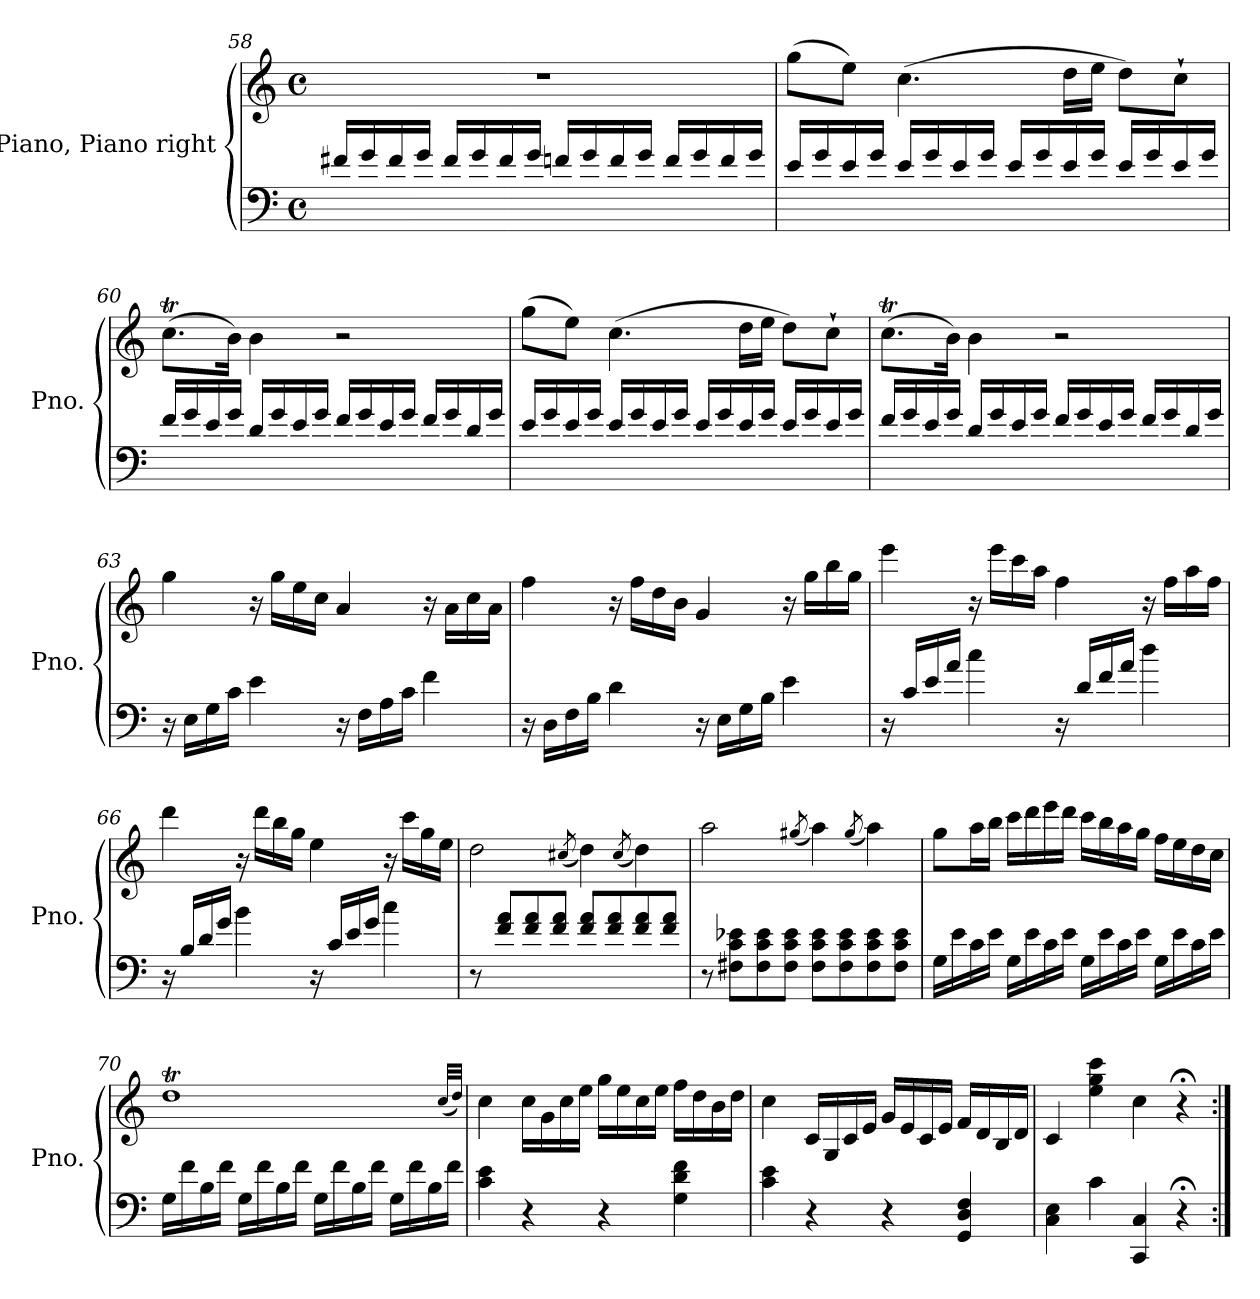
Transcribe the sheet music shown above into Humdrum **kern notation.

**kern	**kern
*part1	*part1
*staff2	*staff1
*I"Piano, Piano right	*
*I'Pno.	*
*clefF4	*clefG2
*k[]	*k[]
*M4/4	*M4/4
*met(c)	*met(c)
=58	=58
16f#X/LL	1r
16g/	.
16f#/	.
16g/JJ	.
16f#/LL	.
16g/	.
16f#/	.
16g/JJ	.
16fn/LL	.
16g/	.
16f/	.
16g/JJ	.
16f/LL	.
16g/	.
16f/	.
16g/JJ	.
=59	=59
16e/LL	(>8gg\L
16g/	.
16e/	8ee\J)
16g/JJ	.
16e/LL	(>4.cc\
16g/	.
16e/	.
16g/JJ	.
16e/LL	.
16g/	.
16e/	16dd\LL
16g/JJ	16ee\JJ
16e/LL	8dd\L)
16g/	.
16e/	8cc`\J
16g/JJ	.
=60	=60
16f/LL	(>8.ccT\L
16g/	.
16e/	.
16g/JJ	16b\Jk)
16d/LL	4b\
16g/	.
16e/	.
16g/JJ	.
16f/LL	2r
16g/	.
16e/	.
16g/JJ	.
16f/LL	.
16g/	.
16d/	.
16g/JJ	.
=61	=61
16e/LL	(>8gg\L
16g/	.
16e/	8ee\J)
16g/JJ	.
16e/LL	(>4.cc\
16g/	.
16e/	.
16g/JJ	.
16e/LL	.
16g/	.
16e/	16dd\LL
16g/JJ	16ee\JJ
16e/LL	8dd\L)
16g/	.
16e/	8cc`\J
16g/JJ	.
=62	=62
16f/LL	(>8.ccT\L
16g/	.
16e/	.
16g/JJ	16b\Jk)
16d/LL	4b\
16g/	.
16e/	.
16g/JJ	.
16f/LL	2r
16g/	.
16e/	.
16g/JJ	.
16f/LL	.
16g/	.
16d/	.
16g/JJ	.
=63	=63
16r	4gg\
16E\LL	.
16G\	.
16c\JJ	.
4e\	16r
.	16gg\LL
.	16ee\
.	16cc\JJ
16r	4a/
16F\LL	.
16A\	.
16c\JJ	.
4f\	16r
.	16a\LL
.	16cc\
.	16a\JJ
=64	=64
16r	4ff\
16D\LL	.
16F\	.
16B\JJ	.
4d\	16r
.	16ff\LL
.	16dd\
.	16b\JJ
16r	4g/
16E\LL	.
16G\	.
16B\JJ	.
4e\	16r
.	16gg\LL
.	16bb\
.	16gg\JJ
=65	=65
16r	4eee\
16c/LL	.
16e/	.
16a/JJ	.
4cc\	16r
.	16eee\LL
.	16ccc\
.	16aa\JJ
16r	4ff\
16d/LL	.
16f/	.
16a/JJ	.
4dd\	16r
.	16ff\LL
.	16aa\
.	16ff\JJ
=66	=66
16r	4ddd\
16B/LL	.
16d/	.
16g/JJ	.
4b\	16r
.	16ddd\LL
.	16bb\
.	16gg\JJ
16r	4ee\
16c/LL	.
16e/	.
16g/JJ	.
4cc\	16r
.	16ccc\LL
.	16gg\
.	16ee\JJ
=67	=67
8r	2dd\
8f/ 8a/L	.
8f/ 8a/	.
8f/ 8a/J	.
.	(<8qcc#X/
8f/ 8a/L	4dd\)
8f/ 8a/	.
.	(<8qcc#/
8f/ 8a/	4dd\)
8f/ 8a/J	.
=68	=68
8r	2aa\
8F#X\ 8c\ 8e-X\L	.
8F#\ 8c\ 8e-\	.
8F#\ 8c\ 8e-\J	.
.	(<8qgg#X/
8F#\ 8c\ 8e-\L	4aa\)
8F#\ 8c\ 8e-\	.
.	(<8qgg#/
8F#\ 8c\ 8e-\	4aa\)
8F#\ 8c\ 8e-\J	.
=69	=69
16G\LL	8gg\L
16e\	.
16c\	16aa\L
16e\JJ	16bb\JJ
16G\LL	16ccc\LL
16e\	16ddd\
16c\	16eee\
16e\JJ	16ddd\JJ
16G\LL	16ccc\LL
16e\	16bb\
16c\	16aa\
16e\JJ	16gg\JJ
16G\LL	16ff\LL
16e\	16ee\
16c\	16dd\
16e\JJ	16cc\JJ
=70	=70
16G\LL	1ddT
16f\	.
16B\	.
16f\JJ	.
16G\LL	.
16f\	.
16B\	.
16f\JJ	.
16G\LL	.
16f\	.
16B\	.
16f\JJ	.
16G\LL	.
16f\	.
16B\	.
16f\JJ	.
.	(<32qcc/LLL
.	32qdd/JJJ)
=71	=71
4c\ 4e\	4cc\
4r	16cc\LL
.	16g\
.	16cc\
.	16ee\JJ
4r	16gg\LL
.	16ee\
.	16cc\
.	16ee\JJ
4G\ 4d\ 4f\	16ff\LL
.	16dd\
.	16b\
.	16dd\JJ
=72	=72
4c\ 4e\	4cc\
4r	16c/LL
.	16G/
.	16c/
.	16e/JJ
4r	16g/LL
.	16e/
.	16c/
.	16e/JJ
4GG/ 4D/ 4F/	16f/LL
.	16d/
.	16B/
.	16d/JJ
=73	=73
4C\ 4E\	4c/
4c\	4ee\ 4gg\ 4ccc\
4CC/ 4C/	4cc\
4r;	4r;<
=:|!	=:|!
*-	*-
